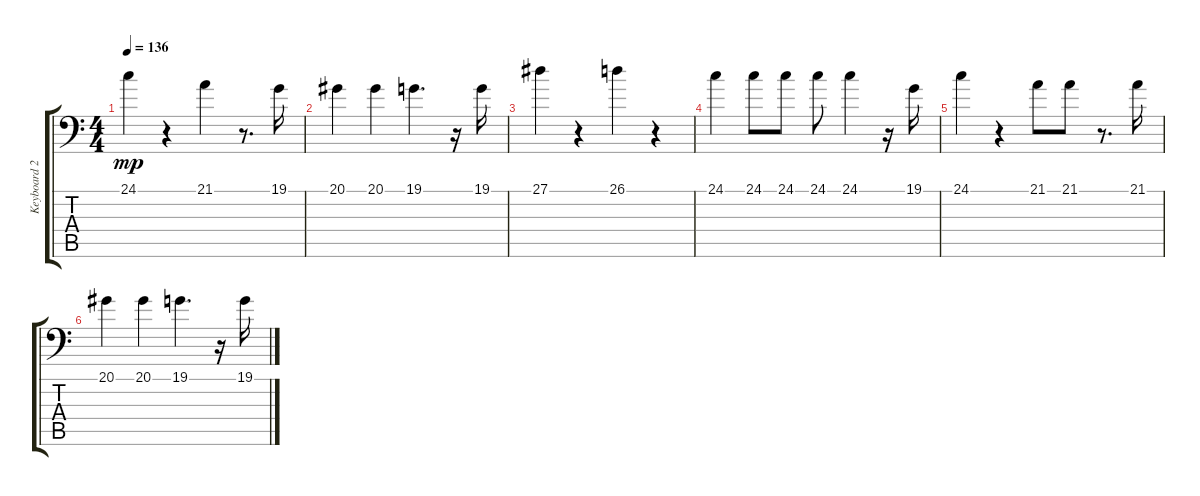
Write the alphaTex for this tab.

\track ("Keyboard 2 LH" "Keyboard 2") {instrument churchorgan}
\staff {score tabs}
\tuning (C3 G2 D2 A1 E1 B0) {hide}
\ts (4 4)
\tempo 136
\clef f4
\ks c
24.1.4{dy mp} r.4 21.1.4 r.8{d} 19.1.16 |
20.1.4 20.1.4 19.1.4{d} r.16 19.1.16 |
27.1.4 r.4 26.1.4 r.4 |
24.1.4 24.1.8 24.1.8 24.1.8 24.1.4 r.16 19.1.16 |
24.1.4 r.4 21.1.8 21.1.8 r.8{d} 21.1.16 |
20.1.4 20.1.4 19.1.4{d} r.16 19.1.16
